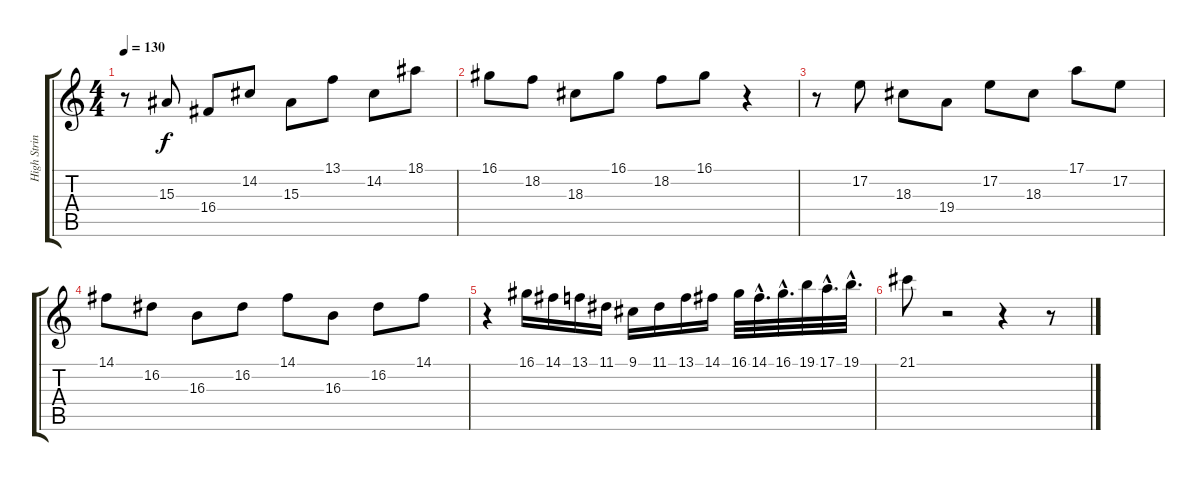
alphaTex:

\track ("High Strings" "High Strin") {instrument stringensemble1}
\staff {score tabs}
\tuning (E4 B3 G3 D3 A2 E2) {hide}
\ts (4 4)
\tempo 130
\clef g2
\ks c
r.8{dy f} 15.3.8 16.4.8 14.2.8 15.3.8 13.1.8 14.2.8 18.1.8 |
16.1.8 18.2.8 18.3.8 16.1.8 18.2.8 16.1.8 r.4 |
r.8 17.2.8 18.3.8 19.4.8 17.2.8 18.3.8 17.1.8 17.2.8 |
14.1.8 16.2.8 16.3.8 16.2.8 14.1.8 16.3.8 16.2.8 14.1.8 |
r.4 16.1.16 14.1.16 13.1.16 11.1.16 9.1.16 11.1.16 13.1.16 14.1.16 16.1.32 14.1{hac}.32{d} 16.1{hac}.32{d} 19.1.32 17.1{hac}.32{d} 19.1{hac}.32{d} |
21.1.8 r.2 r.4 r.8
